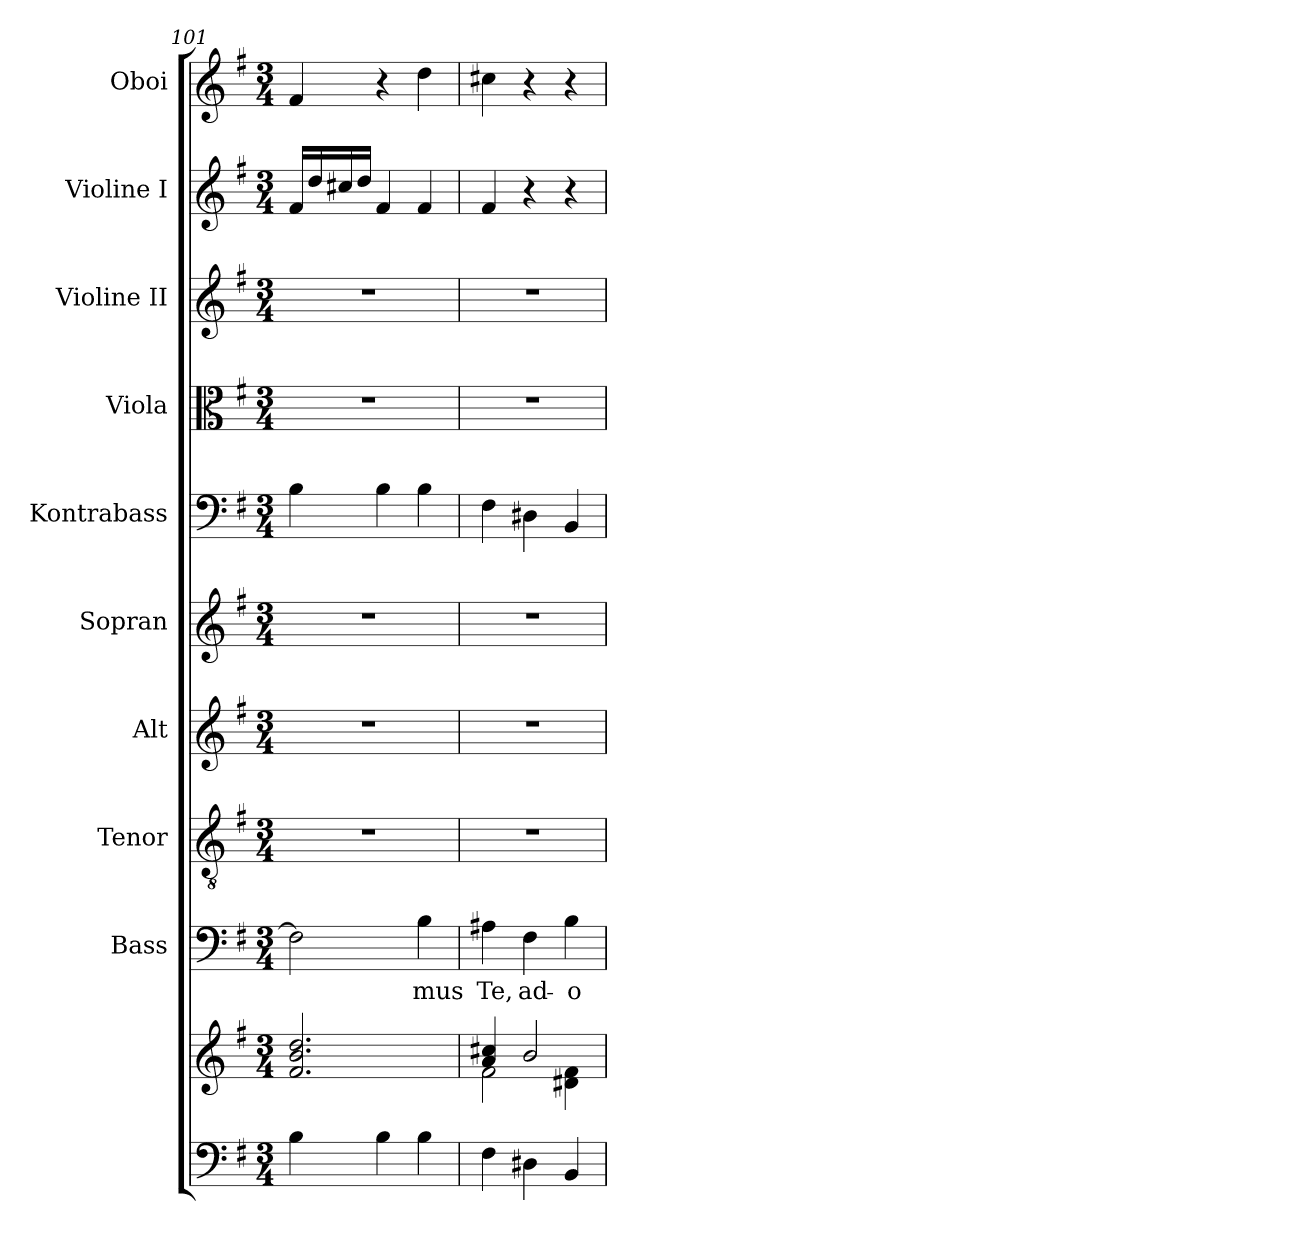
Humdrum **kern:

**kern	**kern	**kern	**text	**kern	**kern	**kern	**kern	**kern	**kern	**kern	**kern
*part10	*part10	*part9	*part9	*part8	*part7	*part6	*part5	*part4	*part3	*part2	*part1
*staff11	*staff10	*staff9	*staff9	*staff8	*staff7	*staff6	*staff5	*staff4	*staff3	*staff2	*staff1
*	*	*I"Bass	*	*I"Tenor	*I"Alt	*I"Sopran	*I"Kontrabass	*I"Viola	*I"Violine II	*I"Violine I	*I"Oboi
*	*	*I'B.	*	*I'T.	*I'A.	*I'S.	*I'Kb.	*I'Vla.	*I'Vl. II	*I'Vl. I	*I'Ob.
*clefF4	*clefG2	*clefF4	*	*clefGv2	*clefG2	*clefG2	*clefF4	*clefC3	*clefG2	*clefG2	*clefG2
*	*	*	*	*	*	*	*ITrd7c12	*	*	*	*
*k[f#]	*k[f#]	*k[f#]	*	*k[f#]	*k[f#]	*k[f#]	*k[f#]	*k[f#]	*k[f#]	*k[f#]	*k[f#]
*G:	*G:	*G:	*	*G:	*G:	*G:	*G:	*G:	*G:	*G:	*G:
*M3/4	*M3/4	*M3/4	*	*M3/4	*M3/4	*M3/4	*M3/4	*M3/4	*M3/4	*M3/4	*M3/4
=101	=101	=101	=101	=101	=101	=101	=101	=101	=101	=101	=101
4B\	2.f#/ 2.b/ 2.dd/	2F#\]	.	2.r	2.r	2.r	4BB\	2.r	2.r	16f#/LL	4f#/
.	.	.	.	.	.	.	.	.	.	16dd/	.
.	.	.	.	.	.	.	.	.	.	16cc#X/	.
.	.	.	.	.	.	.	.	.	.	16dd/JJ	.
4B\	.	.	.	.	.	.	4BB\	.	.	4f#/	4r
!	!	!	!LO:LY:b	!	!	!	!	!	!	!	!
4B\	.	4B\	-mus	.	.	.	4BB\	.	.	4f#/	4dd\
=102	=102	=102	=102	=102	=102	=102	=102	=102	=102	=102	=102
*	*^	*	*	*	*	*	*	*	*	*	*
!	!	!	!	!LO:LY:b	!	!	!	!	!	!	!	!
4F#\	4a/ 4cc#X/	2f#\	4A#X\	Te,	2.r	2.r	2.r	4FF#\	2.r	2.r	4f#/	4cc#X\
!	!	!	!	!LO:LY:b	!	!	!	!	!	!	!	!
4D#X\	2b/	.	4F#\	ad-	.	.	.	4DD#X\	.	.	4r	4r
!	!	!	!	!LO:LY:b	!	!	!	!	!	!	!	!
4BB/	.	4d#X\ 4f#\	4B\	-o-	.	.	.	4BBB/	.	.	4r	4r
*	*v	*v	*	*	*	*	*	*	*	*	*	*
=	=	=	=	=	=	=	=	=	=	=	=
*-	*-	*-	*-	*-	*-	*-	*-	*-	*-	*-	*-
